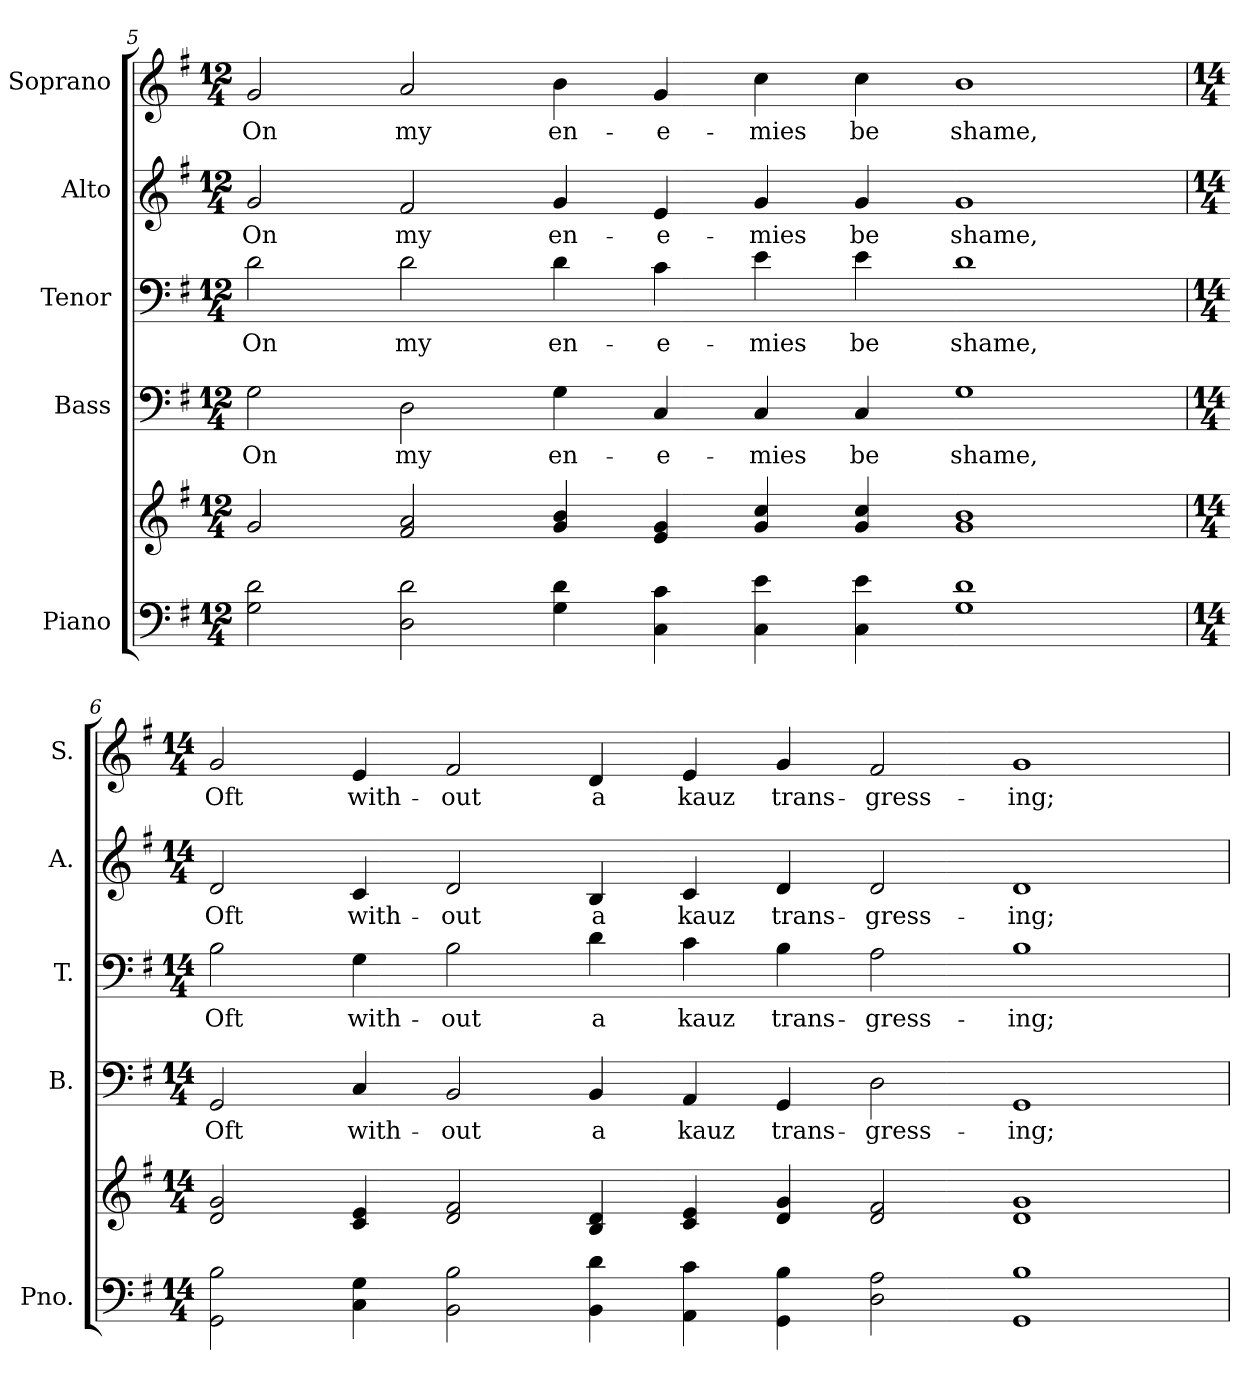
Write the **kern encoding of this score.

**kern	**kern	**kern	**text	**kern	**text	**kern	**text	**kern	**text
*part5	*part5	*part4	*part4	*part3	*part3	*part2	*part2	*part1	*part1
*staff6	*staff5	*staff4	*staff4	*staff3	*staff3	*staff2	*staff2	*staff1	*staff1
*I"Piano	*	*I"Bass	*	*I"Tenor	*	*I"Alto	*	*I"Soprano	*
*I'Pno.	*	*I'B.	*	*I'T.	*	*I'A.	*	*I'S.	*
!!LO:PB:g=z
*clefF4	*clefG2	*clefF4	*	*clefF4	*	*clefG2	*	*clefG2	*
*k[f#]	*k[f#]	*k[f#]	*	*k[f#]	*	*k[f#]	*	*k[f#]	*
*G:	*G:	*G:	*	*G:	*	*G:	*	*G:	*
*M12/4	*M12/4	*M12/4	*	*M12/4	*	*M12/4	*	*M12/4	*
=5	=5	=5	=5	=5	=5	=5	=5	=5	=5
!	!	!	!LO:LY:b:color=#000000	!	!	!	!	!	!
!	!	!	!	!	!LO:LY:b:color=#000000	!	!	!	!
!	!	!	!	!	!	!	!LO:LY:b:color=#000000	!	!
!	!	!	!	!	!	!	!	!	!LO:LY:b:color=#000000
2Gi\ 2di	2gi/	2Gi\	On	2di\	On	2gi/	On	2gi/	On
!	!	!	!LO:LY:b:color=#000000	!	!	!	!	!	!
!	!	!	!	!	!LO:LY:b:color=#000000	!	!	!	!
!	!	!	!	!	!	!	!LO:LY:b:color=#000000	!	!
!	!	!	!	!	!	!	!	!	!LO:LY:b:color=#000000
2Di\ 2di	2f#i/ 2ai	2Di\	my	2di\	my	2f#i/	my	2ai/	my
!	!	!	!LO:LY:b:color=#000000	!	!	!	!	!	!
!	!	!	!	!	!LO:LY:b:color=#000000	!	!	!	!
!	!	!	!	!	!	!	!LO:LY:b:color=#000000	!	!
!	!	!	!	!	!	!	!	!	!LO:LY:b:color=#000000
4Gi\ 4di	4gi/ 4bi	4Gi\	en-	4di\	en-	4gi/	en-	4bi\	en-
!	!	!	!LO:LY:b:color=#000000	!	!	!	!	!	!
!	!	!	!	!	!LO:LY:b:color=#000000	!	!	!	!
!	!	!	!	!	!	!	!LO:LY:b:color=#000000	!	!
!	!	!	!	!	!	!	!	!	!LO:LY:b:color=#000000
4Ci\ 4ci	4ei/ 4gi	4Ci/	-e-	4ci\	-e-	4ei/	-e-	4gi/	-e-
!	!	!	!LO:LY:b:color=#000000	!	!	!	!	!	!
!	!	!	!	!	!LO:LY:b:color=#000000	!	!	!	!
!	!	!	!	!	!	!	!LO:LY:b:color=#000000	!	!
!	!	!	!	!	!	!	!	!	!LO:LY:b:color=#000000
4Ci\ 4ei	4gi/ 4cci	4Ci/	-mies	4ei\	-mies	4gi/	-mies	4cci\	-mies
!	!	!	!LO:LY:b:color=#000000	!	!	!	!	!	!
!	!	!	!	!	!LO:LY:b:color=#000000	!	!	!	!
!	!	!	!	!	!	!	!LO:LY:b:color=#000000	!	!
!	!	!	!	!	!	!	!	!	!LO:LY:b:color=#000000
4Ci\ 4ei	4gi/ 4cci	4Ci/	be	4ei\	be	4gi/	be	4cci\	be
!	!	!	!LO:LY:b:color=#000000	!	!	!	!	!	!
!	!	!	!	!	!LO:LY:b:color=#000000	!	!	!	!
!	!	!	!	!	!	!	!LO:LY:b:color=#000000	!	!
!	!	!	!	!	!	!	!	!	!LO:LY:b:color=#000000
1Gi 1di	1gi 1bi	1Gi	shame,	1di	shame,	1gi	shame,	1bi	shame,
=6	=6	=6	=6	=6	=6	=6	=6	=6	=6
*M14/4	*M14/4	*M14/4	*	*M14/4	*	*M14/4	*	*M14/4	*
!	!	!	!LO:LY:b:color=#000000	!	!	!	!	!	!
!	!	!	!	!	!LO:LY:b:color=#000000	!	!	!	!
!	!	!	!	!	!	!	!LO:LY:b:color=#000000	!	!
!	!	!	!	!	!	!	!	!	!LO:LY:b:color=#000000
2GGi\ 2Bi	2di/ 2gi	2GGi/	Oft	2Bi\	Oft	2di/	Oft	2gi/	Oft
!	!	!	!LO:LY:b:color=#000000	!	!	!	!	!	!
!	!	!	!	!	!LO:LY:b:color=#000000	!	!	!	!
!	!	!	!	!	!	!	!LO:LY:b:color=#000000	!	!
!	!	!	!	!	!	!	!	!	!LO:LY:b:color=#000000
4Ci\ 4Gi	4ci/ 4ei	4Ci/	with-	4Gi\	with-	4ci/	with-	4ei/	with-
!	!	!	!LO:LY:b:color=#000000	!	!	!	!	!	!
!	!	!	!	!	!LO:LY:b:color=#000000	!	!	!	!
!	!	!	!	!	!	!	!LO:LY:b:color=#000000	!	!
!	!	!	!	!	!	!	!	!	!LO:LY:b:color=#000000
2BBi\ 2Bi	2di/ 2f#i	2BBi/	-out	2Bi\	-out	2di/	-out	2f#i/	-out
!	!	!	!LO:LY:b:color=#000000	!	!	!	!	!	!
!	!	!	!	!	!LO:LY:b:color=#000000	!	!	!	!
!	!	!	!	!	!	!	!LO:LY:b:color=#000000	!	!
!	!	!	!	!	!	!	!	!	!LO:LY:b:color=#000000
4BBi\ 4di	4Bi/ 4di	4BBi/	a	4di\	a	4Bi/	a	4di/	a
!	!	!	!LO:LY:b:color=#000000	!	!	!	!	!	!
!	!	!	!	!	!LO:LY:b:color=#000000	!	!	!	!
!	!	!	!	!	!	!	!LO:LY:b:color=#000000	!	!
!	!	!	!	!	!	!	!	!	!LO:LY:b:color=#000000
4AAi\ 4ci	4ci/ 4ei	4AAi/	kauz	4ci\	kauz	4ci/	kauz	4ei/	kauz
!	!	!	!LO:LY:b:color=#000000	!	!	!	!	!	!
!	!	!	!	!	!LO:LY:b:color=#000000	!	!	!	!
!	!	!	!	!	!	!	!LO:LY:b:color=#000000	!	!
!	!	!	!	!	!	!	!	!	!LO:LY:b:color=#000000
4GGi\ 4Bi	4di/ 4gi	4GGi/	trans-	4Bi\	trans-	4di/	trans-	4gi/	trans-
!	!	!	!LO:LY:b:color=#000000	!	!	!	!	!	!
!	!	!	!	!	!LO:LY:b:color=#000000	!	!	!	!
!	!	!	!	!	!	!	!LO:LY:b:color=#000000	!	!
!	!	!	!	!	!	!	!	!	!LO:LY:b:color=#000000
2Di\ 2Ai	2di/ 2f#i	2Di\	-gress-	2Ai\	-gress-	2di/	-gress-	2f#i/	-gress-
!	!	!	!LO:LY:b:color=#000000	!	!	!	!	!	!
!	!	!	!	!	!LO:LY:b:color=#000000	!	!	!	!
!	!	!	!	!	!	!	!LO:LY:b:color=#000000	!	!
!	!	!	!	!	!	!	!	!	!LO:LY:b:color=#000000
1GGi 1Bi	1di 1gi	1GGi	-ing;	1Bi	-ing;	1di	-ing;	1gi	-ing;
=	=	=	=	=	=	=	=	=	=
*-	*-	*-	*-	*-	*-	*-	*-	*-	*-
